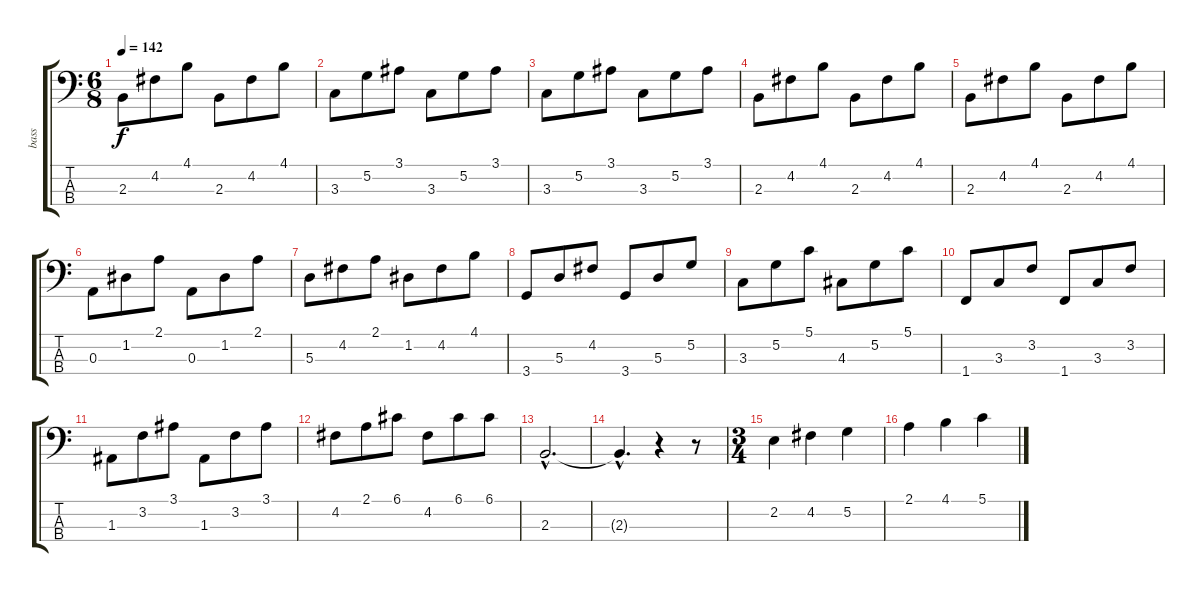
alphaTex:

\track ("bass" "bass") {instrument electricbassfinger}
\staff {score tabs}
\tuning (G2 D2 A1 E1) {hide}
\ts (6 8)
\tempo 142
\clef f4
\ks c
2.3.8{dy f} 4.2.8 4.1.8 2.3.8 4.2.8 4.1.8 |
3.3.8 5.2.8 3.1.8 3.3.8 5.2.8 3.1.8 |
3.3.8 5.2.8 3.1.8 3.3.8 5.2.8 3.1.8 |
2.3.8 4.2.8 4.1.8 2.3.8 4.2.8 4.1.8 |
2.3.8 4.2.8 4.1.8 2.3.8 4.2.8 4.1.8 |
0.3.8 1.2.8 2.1.8 0.3.8 1.2.8 2.1.8 |
5.3.8 4.2.8 2.1.8 1.2.8 4.2.8 4.1.8 |
3.4.8 5.3.8 4.2.8 3.4.8 5.3.8 5.2.8 |
3.3.8 5.2.8 5.1.8 4.3.8 5.2.8 5.1.8 |
1.4.8 3.3.8 3.2.8 1.4.8 3.3.8 3.2.8 |
1.3.8 3.2.8 3.1.8 1.3.8 3.2.8 3.1.8 |
4.2.8 2.1.8 6.1.8 4.2.8 6.1.8 6.1.8 |
2.3{hac}.2{d} |
2.3{hac t}.4{d} r.4 r.8 |
\ts (3 4)
2.2.4 4.2.4 5.2.4 |
2.1.4 4.1.4 5.1.4
